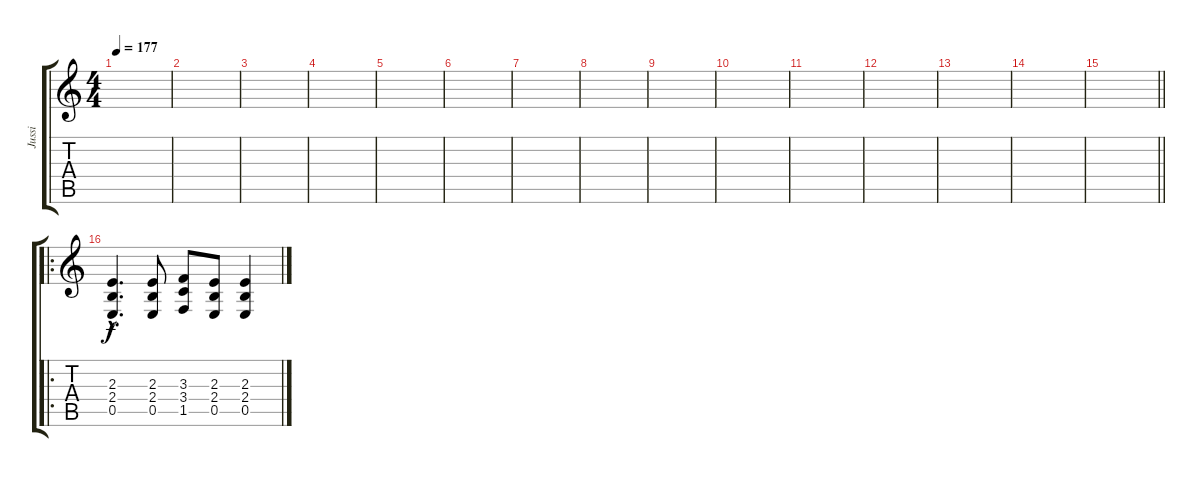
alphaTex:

\track ("Jussi" "Jussi") {instrument distortionguitar}
\staff {score tabs}
\tuning (B3 Gb3 D3 A2 E2 B1) {hide}
\ts (4 4)
\tempo 177
\clef g2
\ks c
|
|
|
|
|
|
|
|
|
|
|
|
|
|
\barLineRight lightlight
|
\ro
(2.3{hac} 2.4{hac} 0.5{hac}).4{d} (2.3 2.4 0.5).8 (3.3 3.4 1.5).8 (2.3 2.4 0.5).8 (2.3 2.4 0.5).4
